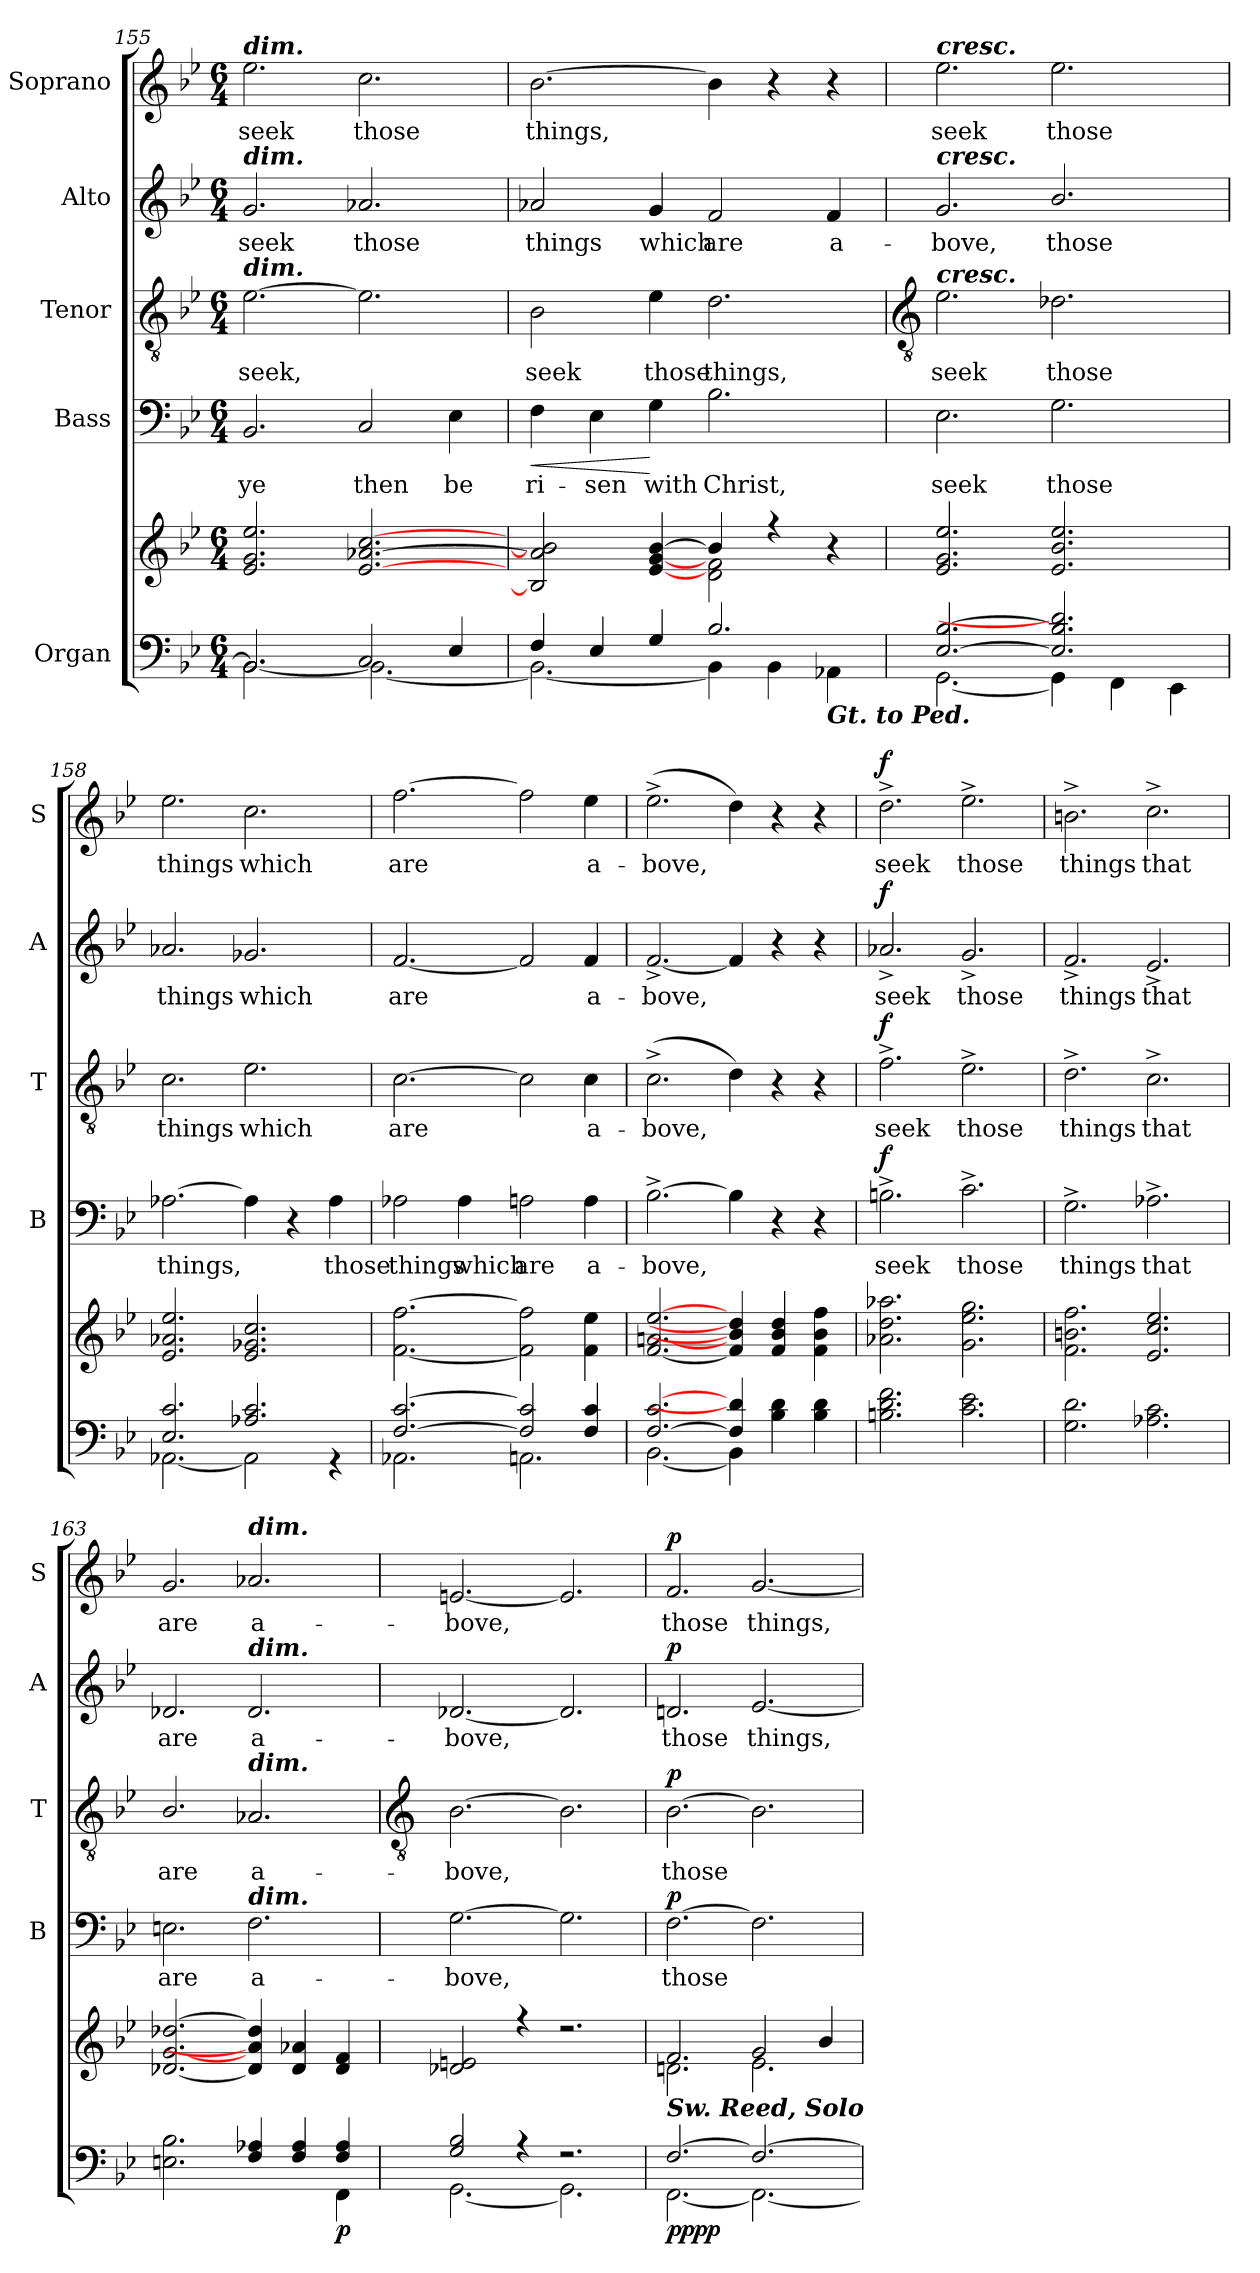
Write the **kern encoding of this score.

**kern	**kern	**dynam	**kern	**text	**dynam	**kern	**text	**dynam	**kern	**text	**dynam	**kern	**text	**dynam
*part5	*part5	*part5	*part4	*part4	*part4	*part3	*part3	*part3	*part2	*part2	*part2	*part1	*part1	*part1
*staff6	*staff5	*staff5/6	*staff4	*staff4	*staff4	*staff3	*staff3	*staff3	*staff2	*staff2	*staff2	*staff1	*staff1	*staff1
*I"Organ	*	*	*I"Bass	*	*	*I"Tenor	*	*	*I"Alto	*	*	*I"Soprano	*	*
*	*	*	*I'B	*	*	*I'T	*	*	*I'A	*	*	*I'S	*	*
*clefF4	*clefG2	*	*clefF4	*	*	*clefGv2	*	*	*clefG2	*	*	*clefG2	*	*
*k[b-e-]	*k[b-e-]	*	*k[b-e-]	*	*	*k[b-e-]	*	*	*k[b-e-]	*	*	*k[b-e-]	*	*
*B-:	*B-:	*	*B-:	*	*	*B-:	*	*	*B-:	*	*	*B-:	*	*
*M6/4	*M6/4	*	*M6/4	*	*	*M6/4	*	*	*M6/4	*	*	*M6/4	*	*
=155	=155	=155	=155	=155	=155	=155	=155	=155	=155	=155	=155	=155	=155	=155
*^	*^	*	*	*	*	*	*	*	*	*	*	*	*	*
!	!	!	!	!	!	!	!	!	!	!	!	!	!	!LO:TX:a:Bi:t=dim.	!	!
!	!	!	!	!	!	!	!	!	!	!	!LO:TX:a:Bi:t=dim.	!	!	!	!	!
!	!	!	!	!	!	!	!	!LO:TX:a:Bi:t=dim.	!	!	!	!	!	!	!	!
!	!	!	!LO:N:vis=1	!	!	!LO:LY:b	!	!	!LO:LY:b	!	!	!LO:LY:b	!	!	!LO:LY:b	!
2.BB-/	2.BB-\_	2.e- 2.g 2.ee-	1.ryy	.	2.BB-	ye	.	[2.e-	seek,	.	2.g	seek	.	2.ee-	seek	.
!	!	!	!	!	!	!LO:LY:b	!	!	!	!	!	!LO:LY:b	!	!	!LO:LY:b	!
2C/	2.BB-\_	[2.e- [2.a-X [2.cc	.	.	2C	then	.	2.e-]	.	.	2.a-X	those	.	2.cc	those	.
!	!	!	!	!	!	!LO:LY:b	!	!	!	!	!	!	!	!	!	!
4E-/	.	.	.	.	4E-	be	.	.	.	.	.	.	.	.	.	.
=156	=156	=156	=156	=156	=156	=156	=156	=156	=156	=156	=156	=156	=156	=156	=156	=156
!	!	!	!	!	!	!LO:LY:b	!LO:HP:b	!	!LO:LY:b	!	!	!LO:LY:b	!	!	!LO:LY:b	!
4F/	2.BB-\_	2B-] 2a-] 2b-]	2.ryy	.	4F	ri-	<	2B-	seek	.	2a-X	things	.	[2.b-	things,	.
!	!	!	!	!	!	!LO:LY:b	!	!	!	!	!	!	!	!	!	!
4E-/	.	.	.	.	4E-	-sen	.	.	.	.	.	.	.	.	.	.
!	!	!	!	!	!	!LO:LY:b	!	!	!LO:LY:b	!	!	!LO:LY:b	!	!	!	!
4G/	.	[4e- [4g [4b-	.	.	4G	with	[	4e-	those	.	4g	which	.	.	.	.
!	!	!	!	!	!	!LO:LY:b	!	!	!LO:LY:b	!	!	!LO:LY:b	!	!	!	!
2.B-/	4BB-\]	4b-/]	2d\ 2f\	.	2.B-	Christ,	.	2.d	things,	.	2f	are	.	4b-]	.	.
.	4BB-\	4r	.	.	.	.	.	.	.	.	.	.	.	4r	.	.
!	!LO:TX:b:Bi:t=Gt. to Ped.	!	!	!	!	!	!	!	!	!	!	!	!	!	!	!
!	!	!	!	!	!	!	!	!	!	!	!	!LO:LY:b	!	!	!	!
.	4AA-X\	4r	4ryy	.	.	.	.	.	.	.	4f	a-	.	4r	.	.
*	*	*v	*v	*	*	*	*	*	*	*	*	*	*	*	*	*
!!LO:LB:g=z
=157	=157	=157	=157	=157	=157	=157	=157	=157	=157	=157	=157	=157	=157	=157	=157
*	*	*	*	*	*	*	*clefGv2	*	*	*	*	*	*	*	*
*	*	*^	*	*	*	*	*	*	*	*	*	*	*	*	*
!	!	!	!	!	!	!	!	!	!	!	!	!	!	!LO:TX:a:Bi:t=cresc.	!	!
!	!	!	!	!	!	!	!	!	!	!	!LO:TX:a:Bi:t=cresc.	!	!	!	!	!
!	!	!	!	!	!	!	!	!LO:TX:a:Bi:t=cresc.	!	!	!	!	!	!	!	!
!	!	!LO:TX:a:Bi:t=Gt.	!	!	!	!	!	!	!	!	!	!	!	!	!	!
!	!	!	!	!	!	!LO:LY:b	!	!	!LO:LY:b	!	!	!LO:LY:b	!	!	!LO:LY:b	!
*	*	*v	*v	*	*	*	*	*	*	*	*	*	*	*	*	*
[2.E-/ [2.B-/	[2.GG\	2.e- 2.g 2.ee-	.	2.E-	seek	.	2.e-	seek	.	2.g	-bove,	.	2.ee-	seek	.
!	!	!	!	!	!LO:LY:b	!	!	!LO:LY:b	!	!	!LO:LY:b	!	!	!LO:LY:b	!
2.E-/] 2.B-/] 2.d-/]	4GG\]	2.e- 2.b- 2.ee-	.	2.G	those	.	2.d-X	those	.	2.b-/	those	.	2.ee-	those	.
.	4FF\	.	.	.	.	.	.	.	.	.	.	.	.	.	.
.	4EE-\	.	.	.	.	.	.	.	.	.	.	.	.	.	.
=158	=158	=158	=158	=158	=158	=158	=158	=158	=158	=158	=158	=158	=158	=158	=158
!	!	!	!	!	!LO:LY:b	!	!	!LO:LY:b	!	!	!LO:LY:b	!	!	!LO:LY:b	!
2.E-/ 2.c/	[2.AA-X\	2.e- 2.a-X 2.ee-	.	[2.A-X	things,	.	2.c	things	.	2.a-X	things	.	2.ee-	things	.
!	!	!	!	!	!	!	!	!LO:LY:b	!	!	!LO:LY:b	!	!	!LO:LY:b	!
2.A-X/ 2.c/	2AA-\]	2.e- 2.g-X 2.cc	.	4A-]	.	.	2.e-	which	.	2.g-X	which	.	2.cc	which	.
.	.	.	.	4r	.	.	.	.	.	.	.	.	.	.	.
!	!	!	!	!	!LO:LY:b	!	!	!	!	!	!	!	!	!	!
.	4r	.	.	4A-	those	.	.	.	.	.	.	.	.	.	.
=159	=159	=159	=159	=159	=159	=159	=159	=159	=159	=159	=159	=159	=159	=159	=159
!	!	!	!	!	!LO:LY:b	!	!	!LO:LY:b	!	!	!LO:LY:b	!	!	!LO:LY:b	!
[2.F/ [2.c/	2.AA-X\	[2.f [2.ff	.	2A-X	things	.	[2.c	are	.	[2.f	are	.	[2.ff	are	.
!	!	!	!	!	!LO:LY:b	!	!	!	!	!	!	!	!	!	!
.	.	.	.	4A-	which	.	.	.	.	.	.	.	.	.	.
!	!	!	!	!	!LO:LY:b	!	!	!	!	!	!	!	!	!	!
2F/] 2c/]	2.AAn\	2f] 2ff]	.	2An	are	.	2c]	.	.	2f]	.	.	2ff]	.	.
!	!	!	!	!	!LO:LY:b	!	!	!LO:LY:b	!	!	!LO:LY:b	!	!	!LO:LY:b	!
4F/ 4c/	.	4f 4ee-	.	4A	a-	.	4c	a-	.	4f	a-	.	4ee-	a-	.
=160	=160	=160	=160	=160	=160	=160	=160	=160	=160	=160	=160	=160	=160	=160	=160
!	!	!	!	!	!LO:LY:b	!	!	!LO:LY:b	!	!	!LO:LY:b	!	!	!LO:LY:b	!
[2.F/ [2.c/	[2.BB-\	[2.f [2.an [2.ee-	.	[2.B-^	-bove,	.	(>2.c^	-bove,	.	[2.f^	-bove,	.	(>2.ee-^	-bove,	.
4F/] 4d/]	4BB-\]	4f] 4b-] 4dd]	.	4B-]	.	.	4d)	.	.	4f]	.	.	4dd)	.	.
4B-\ 4d\	2ryy	4f 4b- 4dd	.	4r	.	.	4r	.	.	4r	.	.	4r	.	.
4B-\ 4d\	.	4f 4b- 4ff	.	4r	.	.	4r	.	.	4r	.	.	4r	.	.
=161	=161	=161	=161	=161	=161	=161	=161	=161	=161	=161	=161	=161	=161	=161	=161
!	!	!	!	!	!LO:LY:b	!LO:DY:b	!	!LO:LY:b	!LO:DY:b	!	!LO:LY:b	!LO:DY:b	!	!LO:LY:b	!LO:DY:b
2.Bn\ 2.d\ 2.f\	1.ryy	2.a-X 2.dd 2.aa-X	.	2.Bn^	seek	f	2.f^	seek	f	2.a-X^	seek	f	2.dd^	seek	f
!	!	!	!	!	!LO:LY:b	!	!	!LO:LY:b	!	!	!LO:LY:b	!	!	!LO:LY:b	!
2.c\ 2.e-\	.	2.g 2.ee- 2.gg	.	2.c^	those	.	2.e-^	those	.	2.g^	those	.	2.ee-^	those	.
=162	=162	=162	=162	=162	=162	=162	=162	=162	=162	=162	=162	=162	=162	=162	=162
!	!	!	!	!	!LO:LY:b	!	!	!LO:LY:b	!	!	!LO:LY:b	!	!	!LO:LY:b	!
2.G\ 2.d\	1.ryy	2.f 2.bn 2.ff	.	2.G^	things	.	2.d^	things	.	2.f^	things	.	2.bn^	things	.
!	!	!	!	!	!LO:LY:b	!	!	!LO:LY:b	!	!	!LO:LY:b	!	!	!LO:LY:b	!
2.A-X\ 2.c\	.	2.e- 2.cc 2.ee-	.	2.A-X^	that	.	2.c^	that	.	2.e-^	that	.	2.cc^	that	.
=163	=163	=163	=163	=163	=163	=163	=163	=163	=163	=163	=163	=163	=163	=163	=163
!	!	!	!	!	!LO:LY:b	!	!	!LO:LY:b	!	!	!LO:LY:b	!	!	!LO:LY:b	!
2.En\ 2.B-\	1ryy	[2.d-X [2.g [2.dd-X	.	2.En	are	.	2.B-/	are	.	2.d-X	are	.	2.g	are	.
!	!	!	!	!	!	!	!	!	!	!	!	!	!LO:TX:a:Bi:t=dim.	!	!
!	!	!	!	!	!	!	!	!	!	!LO:TX:a:Bi:t=dim.	!	!	!	!	!
!	!	!	!	!	!	!	!LO:TX:a:Bi:t=dim.	!	!	!	!	!	!	!	!
!	!	!	!	!LO:TX:a:Bi:t=dim.	!	!	!	!	!	!	!	!	!	!	!
!	!	!	!	!	!LO:LY:b	!	!	!LO:LY:b	!	!	!LO:LY:b	!	!	!LO:LY:b	!
4F/ 4A-X/	.	4d-] 4a-] 4dd-]	.	2.F	a-	.	2.A-X	a-	.	2.d-	a-	.	2.a-X	a-	.
4F/ 4A-/	4ryy	4d- 4a-	.	.	.	.	.	.	.	.	.	.	.	.	.
!	!	!	!LO:DY:b=2	!	!	!	!	!	!	!	!	!	!	!	!
4F/ 4A-/	4FF\	4d- 4f	p	.	.	.	.	.	.	.	.	.	.	.	.
!!LO:LB:g=z
=164	=164	=164	=164	=164	=164	=164	=164	=164	=164	=164	=164	=164	=164	=164	=164
*	*	*	*	*	*	*	*clefGv2	*	*	*	*	*	*	*	*
*	*	*^	*	*	*	*	*	*	*	*	*	*	*	*	*
!	!	!	!LO:N:vis=1	!	!	!LO:LY:b	!	!	!LO:LY:b	!	!	!LO:LY:b	!	!	!LO:LY:b	!
2G/ 2B-/	[2.GG\	2d-X 2en	1.ryy	.	[2.G	-bove,	.	[2.B-	-bove,	.	[2.d-X	-bove,	.	[2.en	-bove,	.
4r	.	4r	.	.	.	.	.	.	.	.	.	.	.	.	.	.
2.r	2.GG\]	2.r	.	.	2.G]	.	.	2.B-]	.	.	2.d-]	.	.	2.e]	.	.
=165	=165	=165	=165	=165	=165	=165	=165	=165	=165	=165	=165	=165	=165	=165	=165	=165
!	!	!LO:TX:b:Bi:t=Sw. Reed, Solo	!	!	!	!	!	!	!	!	!	!	!	!	!	!
!	!	!	!	!LO:DY:b=2	!	!LO:LY:b	!	!	!LO:LY:b	!	!	!LO:LY:b	!	!	!LO:LY:b	!
!	!	!	!	!LO:DY:n=1:b=2	!	!	!	!	!	!	!	!	!	!	!	!
!	!	!	!	!LO:DY:n=2:b	!	!	!	!	!	!	!	!	!	!	!	!
!	!	!	!	!LO:DY:n=3:b	!	!	!LO:DY:b	!	!	!LO:DY:b	!	!	!LO:DY:b	!	!	!LO:DY:b
[2.F/	[2.FF\	2.f	2.dn\	p p p p	[2.F	those	p	[2.B-	those	p	2.dn	those	p	2.f	those	p
!	!	!	!	!	!	!	!	!	!	!	!	!LO:LY:b	!	!	!LO:LY:b	!
2.F/_	2.FF\_	2g	2.e-\	.	2.F]	.	.	2.B-]	.	.	[2.e-	things,	.	[2.g	things,	.
.	.	4b-/	.	.	.	.	.	.	.	.	.	.	.	.	.	.
*v	*v	*	*	*	*	*	*	*	*	*	*	*	*	*	*	*
*	*v	*v	*	*	*	*	*	*	*	*	*	*	*	*	*
=	=	=	=	=	=	=	=	=	=	=	=	=	=	=
*-	*-	*-	*-	*-	*-	*-	*-	*-	*-	*-	*-	*-	*-	*-
